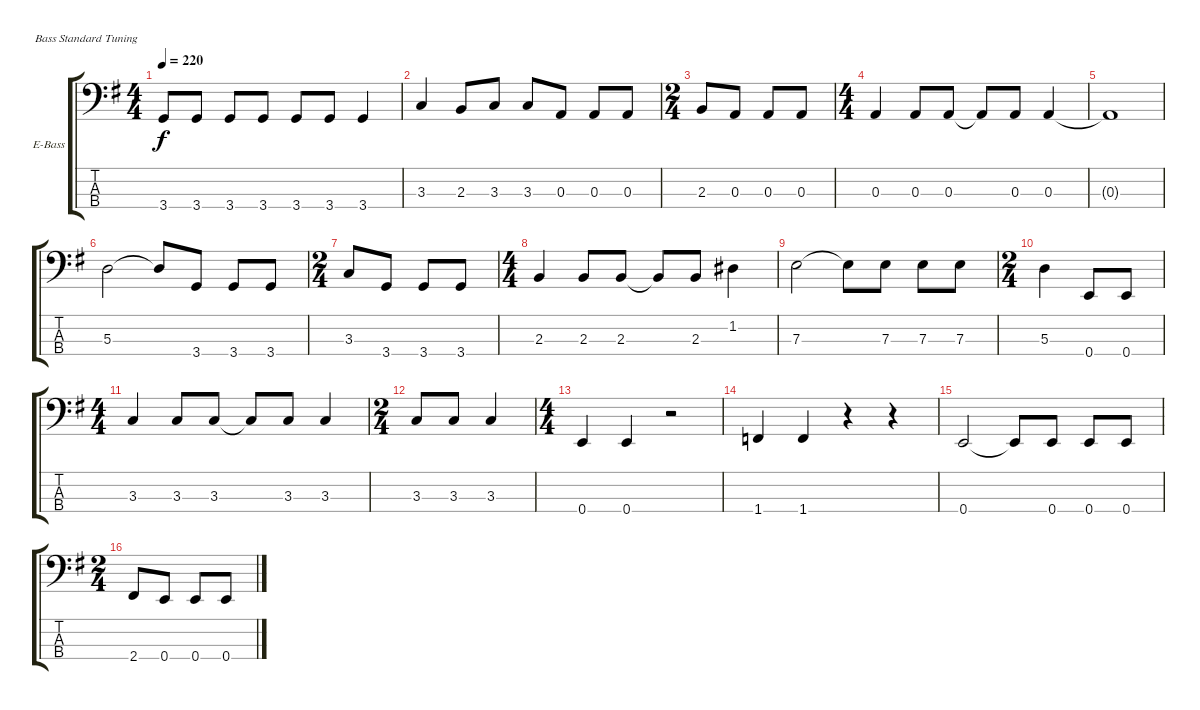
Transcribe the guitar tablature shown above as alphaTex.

\defaultSystemsLayout 4
\bracketExtendMode groupsimilarinstruments
\firstSystemTrackNameOrientation horizontal
\otherSystemsTrackNameOrientation horizontal
\chordDiagramsInScore
\track ("Cliff B." "E-Bass") {instrument electricbassfinger}
\staff {score tabs}
\tuning (G2 D2 A1 E1)
\ts (4 4)
\tempo 220
\clef f4
\scale
0.256303
\ks g
3.4.8{dy f} 3.4.8 3.4.8 3.4.8 3.4.8 3.4.8 3.4.4 |
\scale
0.256303 3.3.4 2.3.8 3.3.8 3.3.8 0.3.8 0.3.8 0.3.8 |
\ts (2 4)
\scale
0.487395 2.3.8 0.3.8 0.3.8 0.3.8 |
\ts (4 4)
\scale
0.487395 0.3.4 0.3.8 0.3.8 0.3{t}.8 0.3.8 0.3.4 |
\scale
0.256303 0.3{t}.1 |
\scale
0.256303 5.3.2 5.3{t}.8 3.4.8 3.4.8 3.4.8 |
\ts (2 4)
\scale
0.395904 3.3.8 3.4.8 3.4.8 3.4.8 |
\ts (4 4)
\scale
0.395904 2.3.4 2.3.8 2.3.8 2.3{t}.8 2.3.8 1.2.4 |
\scale
0.208191 7.3.2 7.3{t}.8 7.3.8 7.3.8 7.3.8 |
\ts (2 4)
\scale
0.333333 5.3.4 0.4.8 0.4.8 |
\ts (4 4)
\scale
0.333333 3.3.4 3.3.8 3.3.8 3.3{t}.8 3.3.8 3.3.4 |
\ts (2 4)
\scale
0.333333 3.3.8 3.3.8 3.3.4 |
\ts (4 4)
\scale
0.487395 0.4.4 0.4.4 r.2 |
\scale
0.256303 1.4.4 1.4.4 r.4 r.4 |
\scale
0.256303 0.4.2 0.4{t}.8 0.4.8 0.4.8 0.4.8 |
\ts (2 4)
\scale
0.395904 2.4.8 0.4.8 0.4.8 0.4.8
